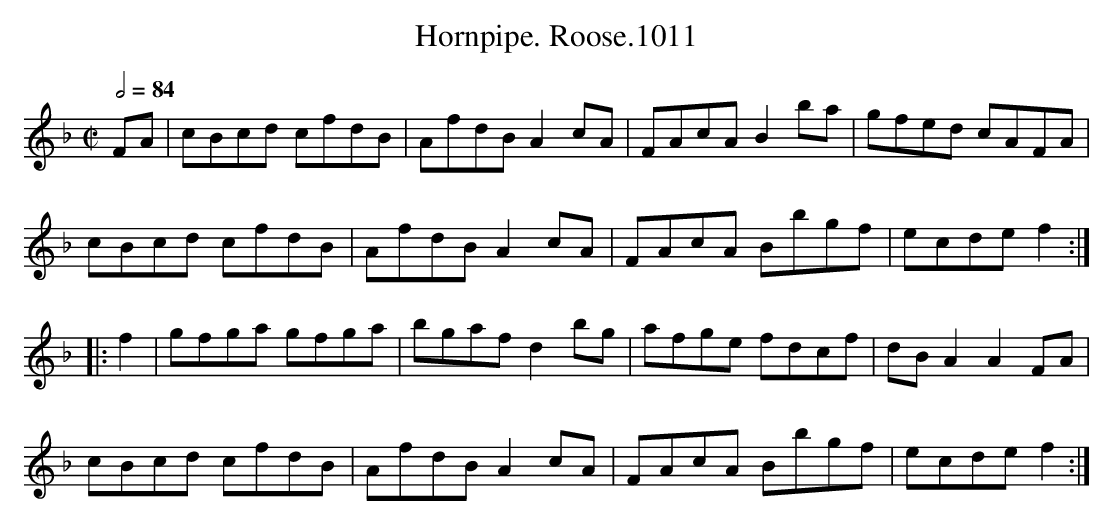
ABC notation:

X:1
T:Hornpipe. Roose.1011
M:C|
L:1/8
Q:1/2=84
K:F
FA |cBcd cfdB|AfdB A2 cA|FAcA B2 ba|gfed cAFA|
cBcd cfdB|AfdB A2 cA|FAcA Bbgf|ecde f2:|
|:f2|gfga gfga|bgaf d2 bg|afge fdcf|dB A2A2 FA|
cBcd cfdB|AfdB A2 cA|FAcA Bbgf|ecde f2:|
